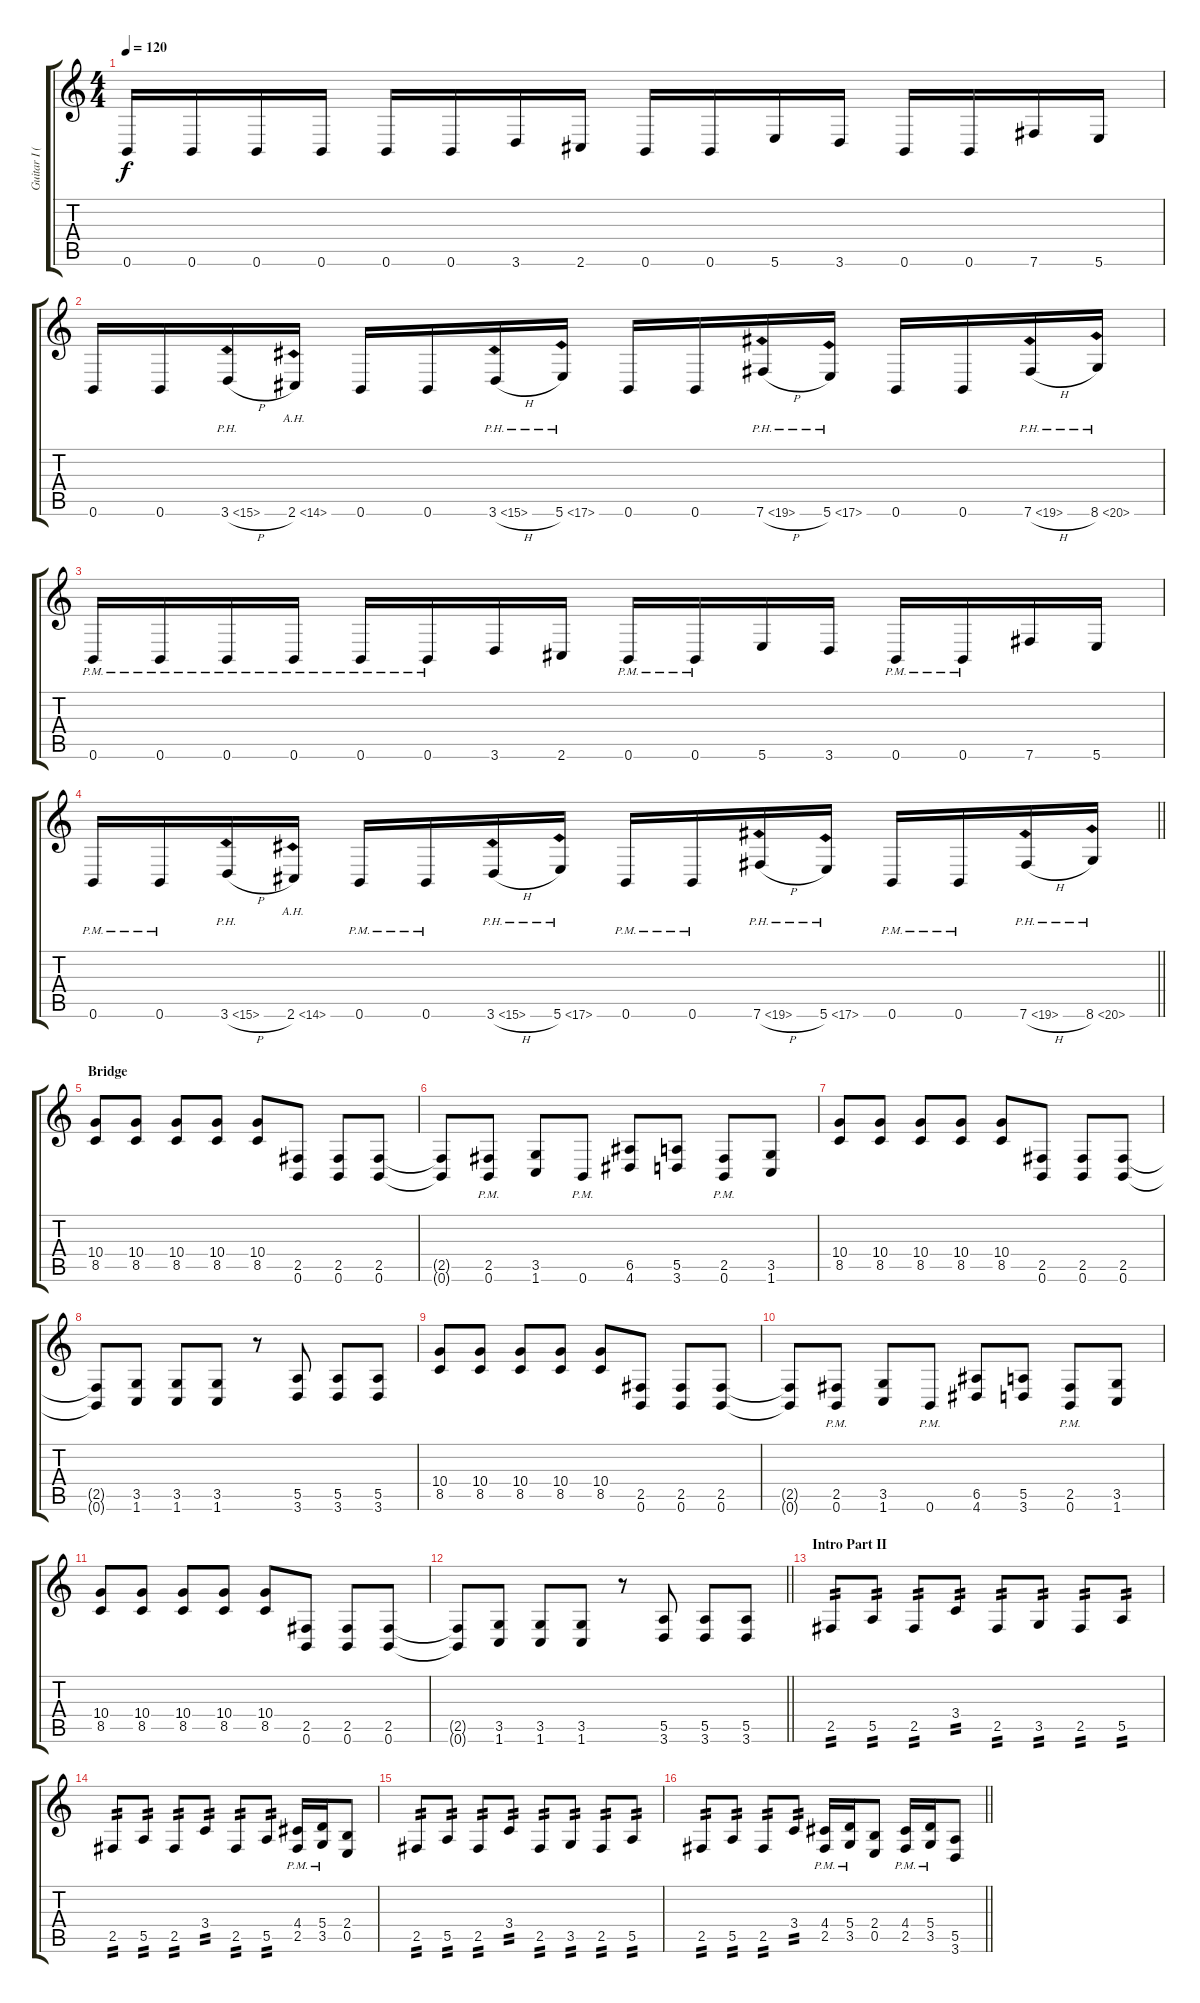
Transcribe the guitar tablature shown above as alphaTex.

\track ("Guitar I (Jean-Francois Dagenais)" "Guitar I (") {instrument distortionguitar}
\staff {score tabs}
\tuning (B3 Gb3 D3 A2 E2 B1) {hide}
\ts (4 4)
\tempo 120
\clef g2
\ks c
0.6.16{dy f} 0.6.16 0.6.16 0.6.16 0.6.16 0.6.16 3.6.16 2.6.16 0.6.16 0.6.16 5.6.16 3.6.16 0.6.16 0.6.16 7.6.16 5.6.16 |
0.6.16 0.6.16 3.6{ph 12 h}.16 2.6{ah 12}.16 0.6.16 0.6.16 3.6{ph 12 h}.16 5.6{ph 12}.16 0.6.16 0.6.16 7.6{ph 12 h}.16 5.6{ph 12}.16 0.6.16 0.6.16 7.6{ph 12 h}.16 8.6{ph 12}.16 |
0.6{pm}.16 0.6{pm}.16 0.6{pm}.16 0.6{pm}.16 0.6{pm}.16 0.6{pm}.16 3.6.16 2.6.16 0.6{pm}.16 0.6{pm}.16 5.6.16 3.6.16 0.6{pm}.16 0.6{pm}.16 7.6.16 5.6.16 |
\barLineRight lightlight
0.6{pm}.16 0.6{pm}.16 3.6{ph 12 h}.16 2.6{ah 12}.16 0.6{pm}.16 0.6{pm}.16 3.6{ph 12 h}.16 5.6{ph 12}.16 0.6{pm}.16 0.6{pm}.16 7.6{ph 12 h}.16 5.6{ph 12}.16 0.6{pm}.16 0.6{pm}.16 7.6{ph 12 h}.16 8.6{ph 12}.16 |
\section ("" "Bridge")
(10.4 8.5).8 (10.4 8.5).8 (10.4 8.5).8 (10.4 8.5).8 (10.4 8.5).8 (2.5 0.6).8 (2.5 0.6).8 (2.5 0.6).8 |
(2.5{t} 0.6{t}).8 (2.5{pm} 0.6{pm}).8 (3.5 1.6).8 0.6{pm}.8 (6.5 4.6).8 (5.5 3.6).8 (2.5{pm} 0.6{pm}).8 (3.5 1.6).8 |
(10.4 8.5).8 (10.4 8.5).8 (10.4 8.5).8 (10.4 8.5).8 (10.4 8.5).8 (2.5 0.6).8 (2.5 0.6).8 (2.5 0.6).8 |
(2.5{t} 0.6{t}).8 (3.5 1.6).8 (3.5 1.6).8 (3.5 1.6).8 r.8 (5.5 3.6).8 (5.5 3.6).8 (5.5 3.6).8 |
(10.4 8.5).8 (10.4 8.5).8 (10.4 8.5).8 (10.4 8.5).8 (10.4 8.5).8 (2.5 0.6).8 (2.5 0.6).8 (2.5 0.6).8 |
(2.5{t} 0.6{t}).8 (2.5{pm} 0.6{pm}).8 (3.5 1.6).8 0.6{pm}.8 (6.5 4.6).8 (5.5 3.6).8 (2.5{pm} 0.6{pm}).8 (3.5 1.6).8 |
(10.4 8.5).8 (10.4 8.5).8 (10.4 8.5).8 (10.4 8.5).8 (10.4 8.5).8 (2.5 0.6).8 (2.5 0.6).8 (2.5 0.6).8 |
\barLineRight lightlight
(2.5{t} 0.6{t}).8 (3.5 1.6).8 (3.5 1.6).8 (3.5 1.6).8 r.8 (5.5 3.6).8 (5.5 3.6).8 (5.5 3.6).8 |
\section ("" "Intro Part II")
2.5.8{tp 2} 5.5.8{tp 2} 2.5.8{tp 2} 3.4.8{tp 2} 2.5.8{tp 2} 3.5.8{tp 2} 2.5.8{tp 2} 5.5.8{tp 2} |
2.5.8{tp 2} 5.5.8{tp 2} 2.5.8{tp 2} 3.4.8{tp 2} 2.5.8{tp 2} 5.5.8{tp 2} (4.4{pm} 2.5{pm}).16 (5.4{pm} 3.5{pm}).16 (2.4 0.5).8 |
2.5.8{tp 2} 5.5.8{tp 2} 2.5.8{tp 2} 3.4.8{tp 2} 2.5.8{tp 2} 3.5.8{tp 2} 2.5.8{tp 2} 5.5.8{tp 2} |
\barLineRight lightlight
2.5.8{tp 2} 5.5.8{tp 2} 2.5.8{tp 2} 3.4.8{tp 2} (4.4{pm} 2.5{pm}).16 (5.4{pm} 3.5{pm}).16 (2.4 0.5).8 (4.4{pm} 2.5{pm}).16 (5.4{pm} 3.5{pm}).16 (5.5 3.6).8
